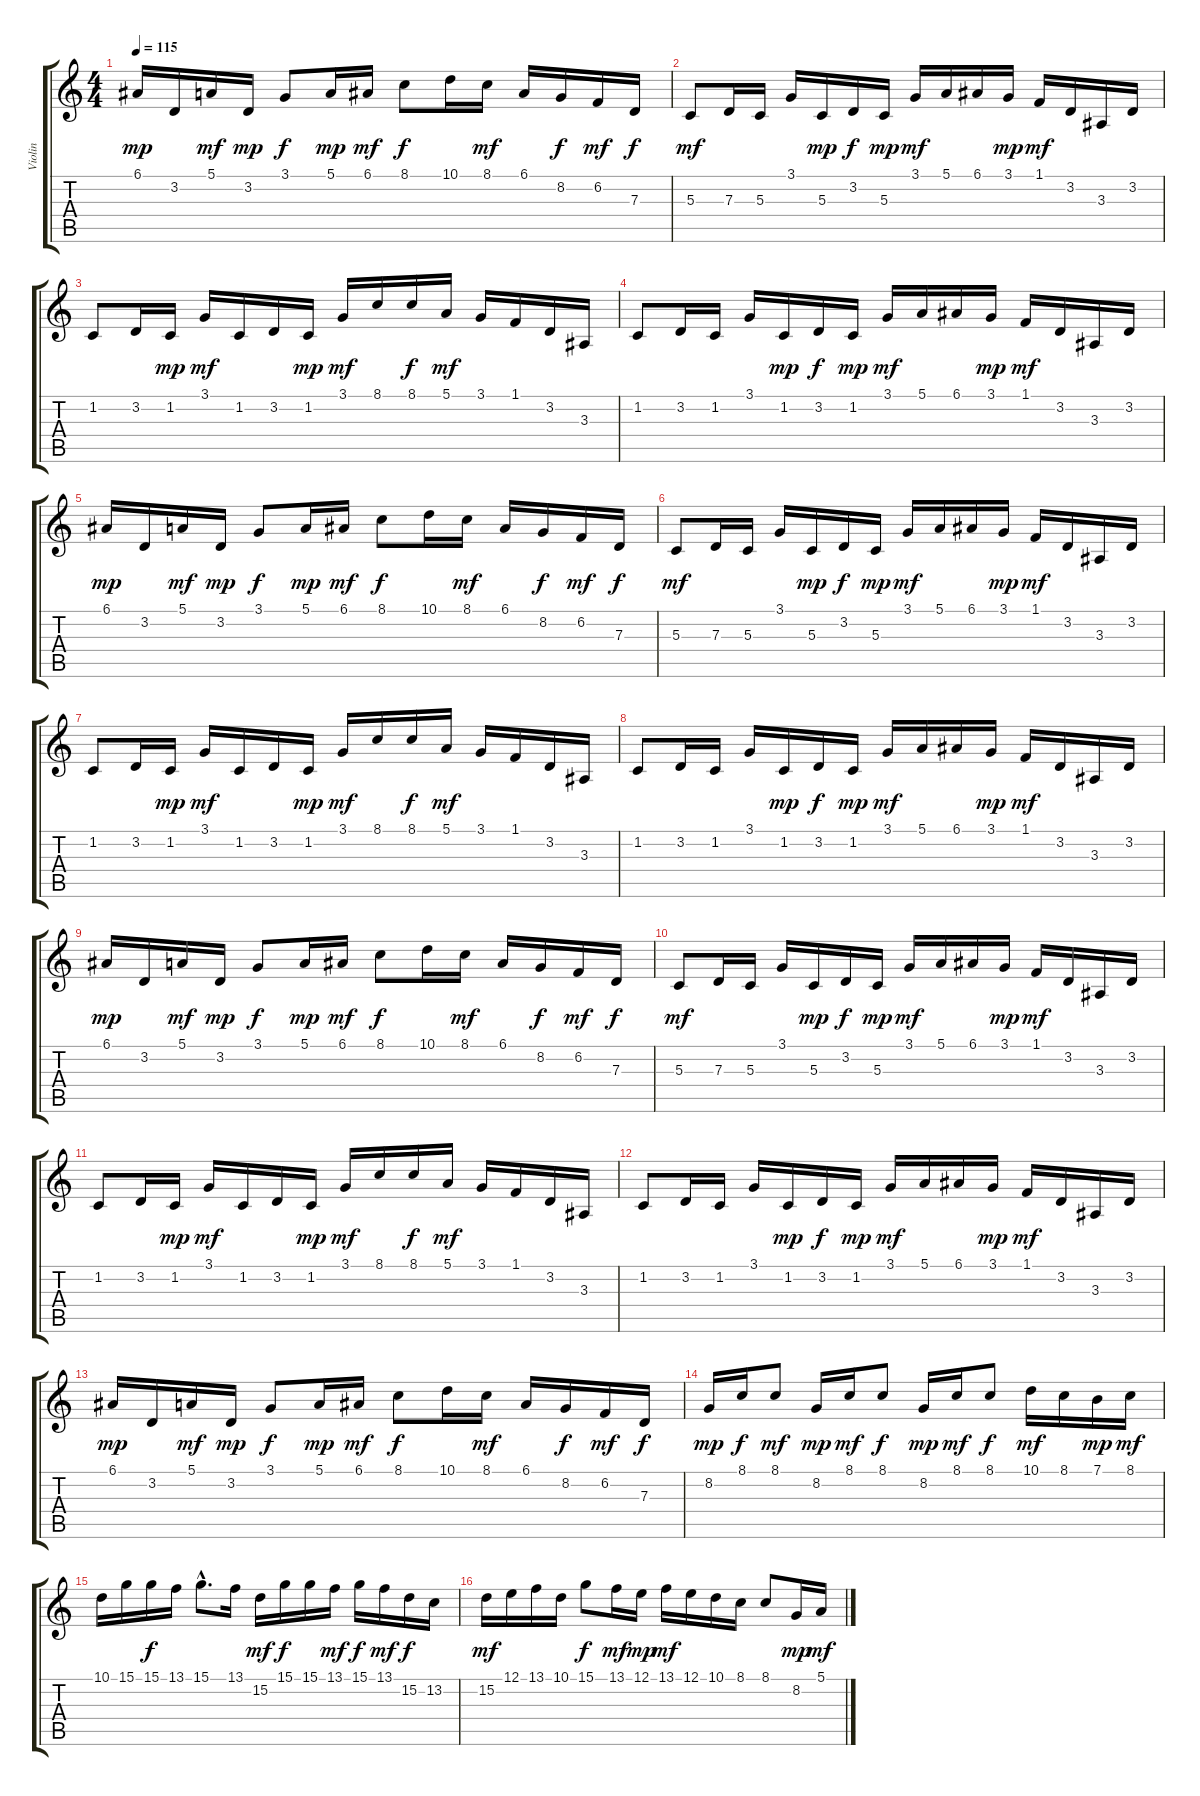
\track ("Violin" "Violin") {instrument violin}
\staff {score tabs}
\tuning (E4 B3 G3 D3 A2 E2) {hide}
\ts (4 4)
\tempo 115
\clef g2
\ks c
6.1.16{dy mp} 3.2.16 5.1.16{dy mf} 3.2.16{dy mp} 3.1.8{dy f} 5.1.16{dy mp} 6.1.16{dy mf} 8.1.8{dy f} 10.1.16 8.1.16{dy mf} 6.1.16 8.2.16{dy f} 6.2.16{dy mf} 7.3.16{dy f} |
5.3.8{dy mf} 7.3.16 5.3.16 3.1.16 5.3.16{dy mp} 3.2.16{dy f} 5.3.16{dy mp} 3.1.16{dy mf} 5.1.16 6.1.16 3.1.16{dy mp} 1.1.16{dy mf} 3.2.16 3.3.16 3.2.16 |
1.2.8 3.2.16 1.2.16{dy mp} 3.1.16{dy mf} 1.2.16 3.2.16 1.2.16{dy mp} 3.1.16{dy mf} 8.1.16 8.1.16{dy f} 5.1.16{dy mf} 3.1.16 1.1.16 3.2.16 3.3.16 |
1.2.8 3.2.16 1.2.16 3.1.16 1.2.16{dy mp} 3.2.16{dy f} 1.2.16{dy mp} 3.1.16{dy mf} 5.1.16 6.1.16 3.1.16{dy mp} 1.1.16{dy mf} 3.2.16 3.3.16 3.2.16 |
6.1.16{dy mp} 3.2.16 5.1.16{dy mf} 3.2.16{dy mp} 3.1.8{dy f} 5.1.16{dy mp} 6.1.16{dy mf} 8.1.8{dy f} 10.1.16 8.1.16{dy mf} 6.1.16 8.2.16{dy f} 6.2.16{dy mf} 7.3.16{dy f} |
5.3.8{dy mf} 7.3.16 5.3.16 3.1.16 5.3.16{dy mp} 3.2.16{dy f} 5.3.16{dy mp} 3.1.16{dy mf} 5.1.16 6.1.16 3.1.16{dy mp} 1.1.16{dy mf} 3.2.16 3.3.16 3.2.16 |
1.2.8 3.2.16 1.2.16{dy mp} 3.1.16{dy mf} 1.2.16 3.2.16 1.2.16{dy mp} 3.1.16{dy mf} 8.1.16 8.1.16{dy f} 5.1.16{dy mf} 3.1.16 1.1.16 3.2.16 3.3.16 |
1.2.8 3.2.16 1.2.16 3.1.16 1.2.16{dy mp} 3.2.16{dy f} 1.2.16{dy mp} 3.1.16{dy mf} 5.1.16 6.1.16 3.1.16{dy mp} 1.1.16{dy mf} 3.2.16 3.3.16 3.2.16 |
6.1.16{dy mp} 3.2.16 5.1.16{dy mf} 3.2.16{dy mp} 3.1.8{dy f} 5.1.16{dy mp} 6.1.16{dy mf} 8.1.8{dy f} 10.1.16 8.1.16{dy mf} 6.1.16 8.2.16{dy f} 6.2.16{dy mf} 7.3.16{dy f} |
5.3.8{dy mf} 7.3.16 5.3.16 3.1.16 5.3.16{dy mp} 3.2.16{dy f} 5.3.16{dy mp} 3.1.16{dy mf} 5.1.16 6.1.16 3.1.16{dy mp} 1.1.16{dy mf} 3.2.16 3.3.16 3.2.16 |
1.2.8 3.2.16 1.2.16{dy mp} 3.1.16{dy mf} 1.2.16 3.2.16 1.2.16{dy mp} 3.1.16{dy mf} 8.1.16 8.1.16{dy f} 5.1.16{dy mf} 3.1.16 1.1.16 3.2.16 3.3.16 |
1.2.8 3.2.16 1.2.16 3.1.16 1.2.16{dy mp} 3.2.16{dy f} 1.2.16{dy mp} 3.1.16{dy mf} 5.1.16 6.1.16 3.1.16{dy mp} 1.1.16{dy mf} 3.2.16 3.3.16 3.2.16 |
6.1.16{dy mp} 3.2.16 5.1.16{dy mf} 3.2.16{dy mp} 3.1.8{dy f} 5.1.16{dy mp} 6.1.16{dy mf} 8.1.8{dy f} 10.1.16 8.1.16{dy mf} 6.1.16 8.2.16{dy f} 6.2.16{dy mf} 7.3.16{dy f} |
8.2.16{dy mp} 8.1.16{dy f} 8.1.8{dy mf} 8.2.16{dy mp} 8.1.16{dy mf} 8.1.8{dy f} 8.2.16{dy mp} 8.1.16{dy mf} 8.1.8{dy f} 10.1.16{dy mf} 8.1.16 7.1.16{dy mp} 8.1.16{dy mf} |
10.1.16 15.1.16 15.1.16{dy f} 13.1.16 15.1{hac}.8{d} 13.1.16 15.2.16{dy mf} 15.1.16{dy f} 15.1.16 13.1.16{dy mf} 15.1.16{dy f} 13.1.16{dy mf} 15.2.16{dy f} 13.2.16 |
15.2.16{dy mf} 12.1.16 13.1.16 10.1.16 15.1.8{dy f} 13.1.16{dy mf} 12.1.16{dy mp} 13.1.16{dy mf} 12.1.16 10.1.16 8.1.16 8.1.8 8.2.16{dy mp} 5.1.16{dy mf}
